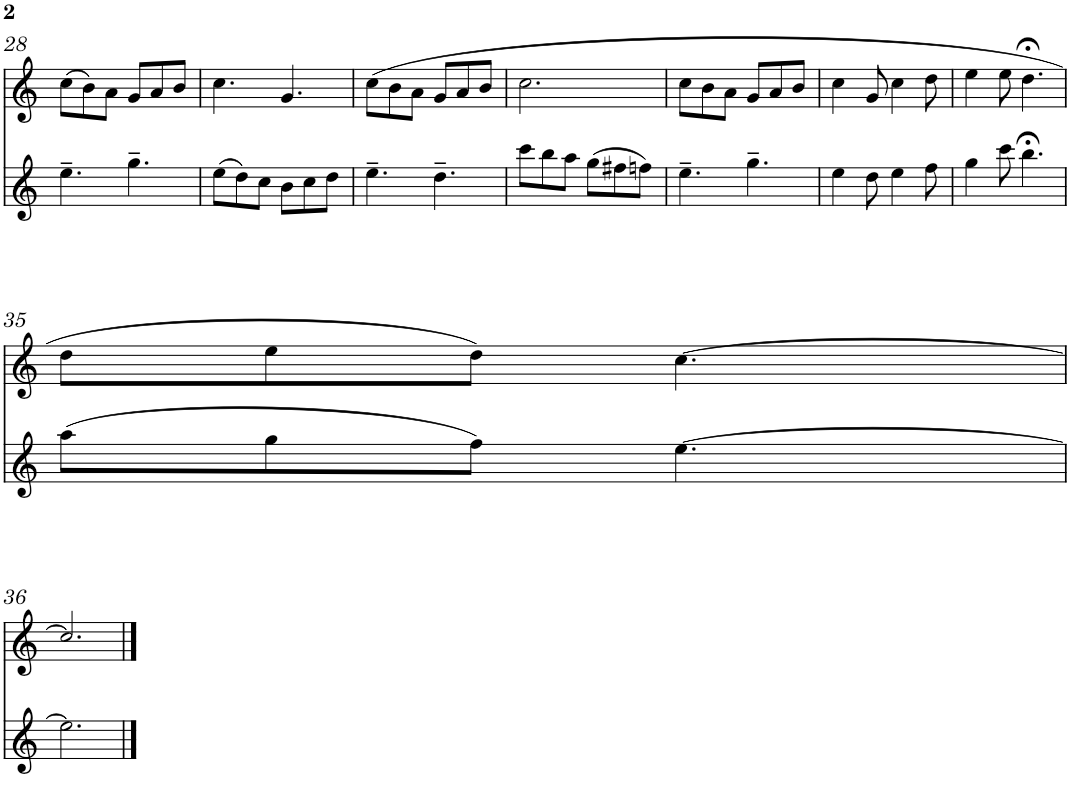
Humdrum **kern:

**kern	**kern
*part2	*part1
*staff2	*staff1
*I"Gralla 2	*I"Gralla 1
!!LO:PB:g=z
*clefG2	*clefG2
*	*Trd1c2
*k[]	*k[]
*M6/8	*M6/8
=28	=28
4.ee~\	(>8cc\L
.	8b\)
.	8a\J
4.gg~\	8g/L
.	8a/
.	8b/J
=29	=29
(>8ee\L	4.cc\
8dd\)	.
8cc\J	.
8b\L	4.g/
8cc\	.
8dd\J	.
=30	=30
4.ee~\	(>8cc\L
.	8b\
.	8a\J
4.dd~\	8g/L
.	8a/
.	8b/J
=31	=31
8ccc\L	2.cc\
8bb\	.
8aa\J	.
(>8gg\L	.
8ff#X\	.
8ffn\J)	.
=32	=32
4.ee~\	8cc\L
.	8b\
.	8a\J
4.gg~\	8g/L
.	8a/
.	8b/J
=33	=33
4ee\	4cc\
8dd\	8g/
4ee\	4cc\
8ff\	8dd\
=34	=34
4gg\	4ee\
8ccc\	8ee\
4.bb;<\	4.dd;<\
!!LO:LB:g=z
=35	=35
(>8aa\L	8dd\L
8gg\	8ee\
8ff\J)	8dd\J)
[4.ee\	[4.cc\
!!LO:LB:g=z
=36	=36
2.ee\]	2.cc/]
==	==
*-	*-
